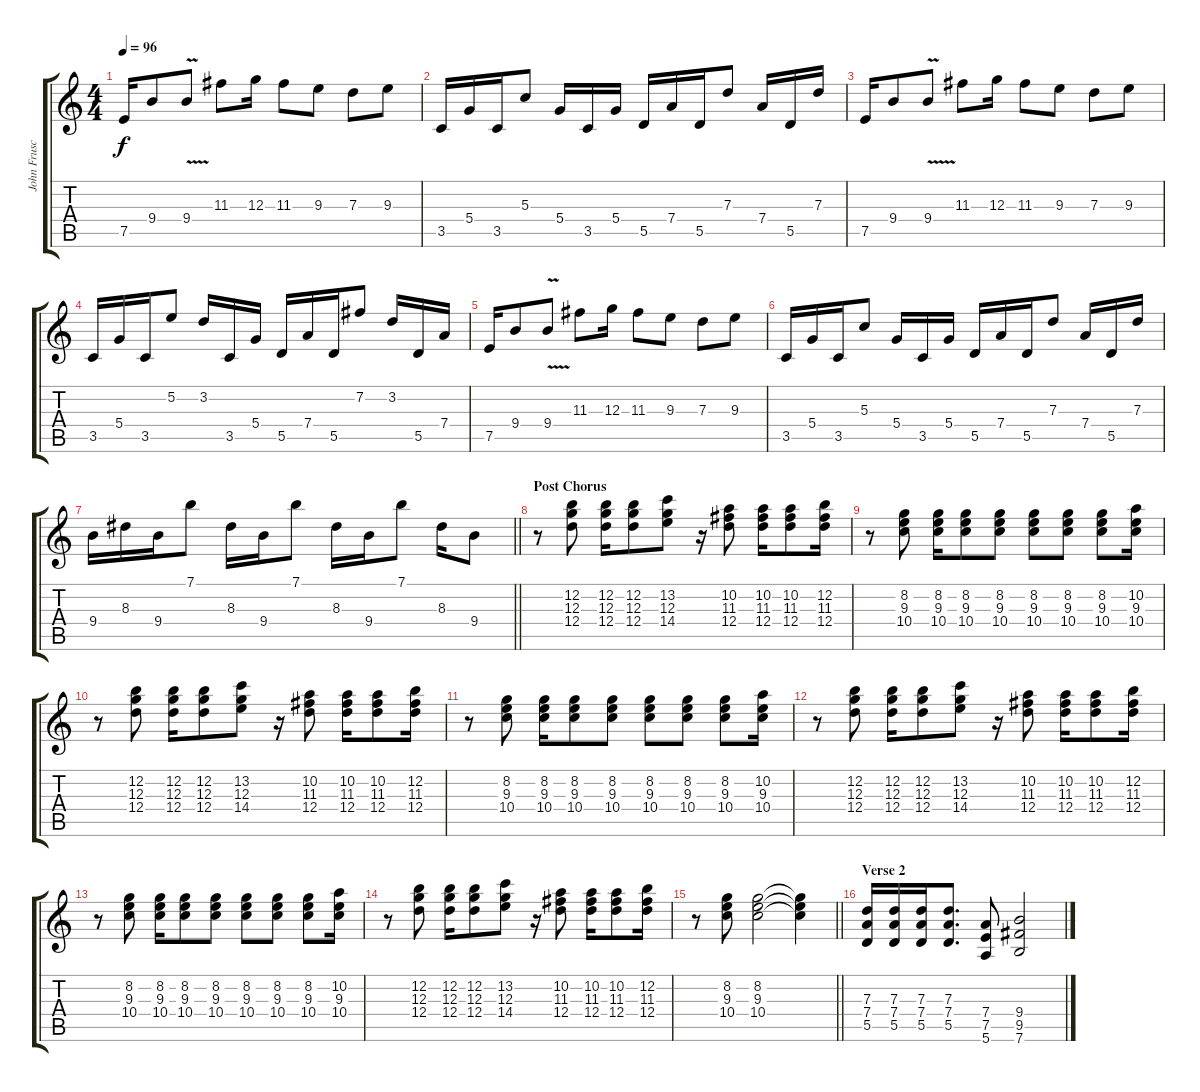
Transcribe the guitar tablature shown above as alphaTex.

\track ("John Frusciante (Rhythm)" "John Frusc") {instrument electricguitarclean}
\staff {score tabs}
\tuning (E4 B3 G3 D3 A2 E2) {hide}
\ts (4 4)
\tempo 96
\clef g2
\ks c
7.5.16{dy f} 9.4.8 9.4{v}.8 11.3.8 12.3.16 11.3.8 9.3.8 7.3.8 9.3.8 |
3.5.16 5.4.16 3.5.16 5.3.8 5.4.16 3.5.16 5.4.16 5.5.16 7.4.16 5.5.16 7.3.8 7.4.16 5.5.16 7.3.16 |
7.5.16 9.4.8 9.4{v}.8 11.3.8 12.3.16 11.3.8 9.3.8 7.3.8 9.3.8 |
3.5.16 5.4.16 3.5.16 5.2.8 3.2.16 3.5.16 5.4.16 5.5.16 7.4.16 5.5.16 7.2.8 3.2.16 5.5.16 7.4.16 |
7.5.16 9.4.8 9.4{v}.8 11.3.8 12.3.16 11.3.8 9.3.8 7.3.8 9.3.8 |
3.5.16 5.4.16 3.5.16 5.3.8 5.4.16 3.5.16 5.4.16 5.5.16 7.4.16 5.5.16 7.3.8 7.4.16 5.5.16 7.3.16 |
\barLineRight lightlight
9.4.16 8.3.16 9.4.16 7.1.8 8.3.16 9.4.16 7.1.8 8.3.16 9.4.16 7.1.8 8.3.16 9.4.8 |
\section ("" "Post Chorus")
r.8 (12.2 12.3 12.4).8 (12.2 12.3 12.4).16 (12.2 12.3 12.4).8 (13.2 12.3 14.4).8 r.16 (10.2 11.3 12.4).8 (10.2 11.3 12.4).16 (10.2 11.3 12.4).8 (12.2 11.3 12.4).16 |
r.8 (8.2 9.3 10.4).8 (8.2 9.3 10.4).16 (8.2 9.3 10.4).8 (8.2 9.3 10.4).8 (8.2 9.3 10.4).8 (8.2 9.3 10.4).8 (8.2 9.3 10.4).8 (10.2 9.3 10.4).16 |
r.8 (12.2 12.3 12.4).8 (12.2 12.3 12.4).16 (12.2 12.3 12.4).8 (13.2 12.3 14.4).8 r.16 (10.2 11.3 12.4).8 (10.2 11.3 12.4).16 (10.2 11.3 12.4).8 (12.2 11.3 12.4).16 |
r.8 (8.2 9.3 10.4).8 (8.2 9.3 10.4).16 (8.2 9.3 10.4).8 (8.2 9.3 10.4).8 (8.2 9.3 10.4).8 (8.2 9.3 10.4).8 (8.2 9.3 10.4).8 (10.2 9.3 10.4).16 |
r.8 (12.2 12.3 12.4).8 (12.2 12.3 12.4).16 (12.2 12.3 12.4).8 (13.2 12.3 14.4).8 r.16 (10.2 11.3 12.4).8 (10.2 11.3 12.4).16 (10.2 11.3 12.4).8 (12.2 11.3 12.4).16 |
r.8 (8.2 9.3 10.4).8 (8.2 9.3 10.4).16 (8.2 9.3 10.4).8 (8.2 9.3 10.4).8 (8.2 9.3 10.4).8 (8.2 9.3 10.4).8 (8.2 9.3 10.4).8 (10.2 9.3 10.4).16 |
r.8 (12.2 12.3 12.4).8 (12.2 12.3 12.4).16 (12.2 12.3 12.4).8 (13.2 12.3 14.4).8 r.16 (10.2 11.3 12.4).8 (10.2 11.3 12.4).16 (10.2 11.3 12.4).8 (12.2 11.3 12.4).16 |
\barLineRight lightlight
r.8 (8.2 9.3 10.4).8 (8.2 9.3 10.4).2 (8.2{t} 9.3{t} 10.4{t}).4 |
\section ("" "Verse 2")
(7.3 7.4 5.5).16 (7.3 7.4 5.5).16 (7.3 7.4 5.5).16 (7.3 7.4 5.5).8{d} (7.4 7.5 5.6).8 (9.4 9.5 7.6).2
